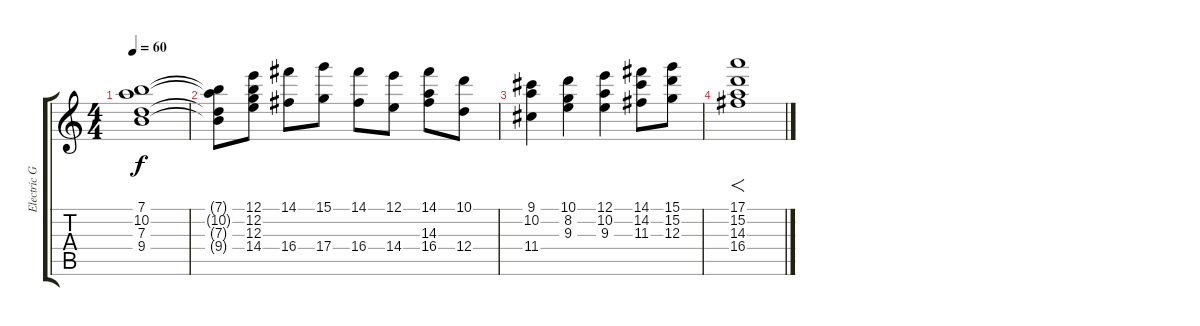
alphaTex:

\track ("Electric Guitar" "Electric G") {instrument overdrivenguitar}
\staff {score tabs}
\tuning (E4 B3 G3 D3 A2 E2) {hide}
\ts (4 4)
\tempo 60
\clef g2
\ks c
(7.1 10.2 7.3 9.4).1{dy f} |
(7.1{t} 10.2{t} 7.3{t} 9.4{t}).8 (12.1 12.2 12.3 14.4).8 (14.1 16.4).8 (15.1 17.4).8 (14.1 16.4).8 (12.1 14.4).8 (14.1 14.3 16.4).8 (10.1 12.4).8 |
(9.1 10.2 11.4).4 (10.1 8.2 9.3).4 (12.1 10.2 9.3).4 (14.1 14.2 11.3).8 (15.1 15.2 12.3).8 |
(17.1 15.2 14.3 16.4).1{f}
